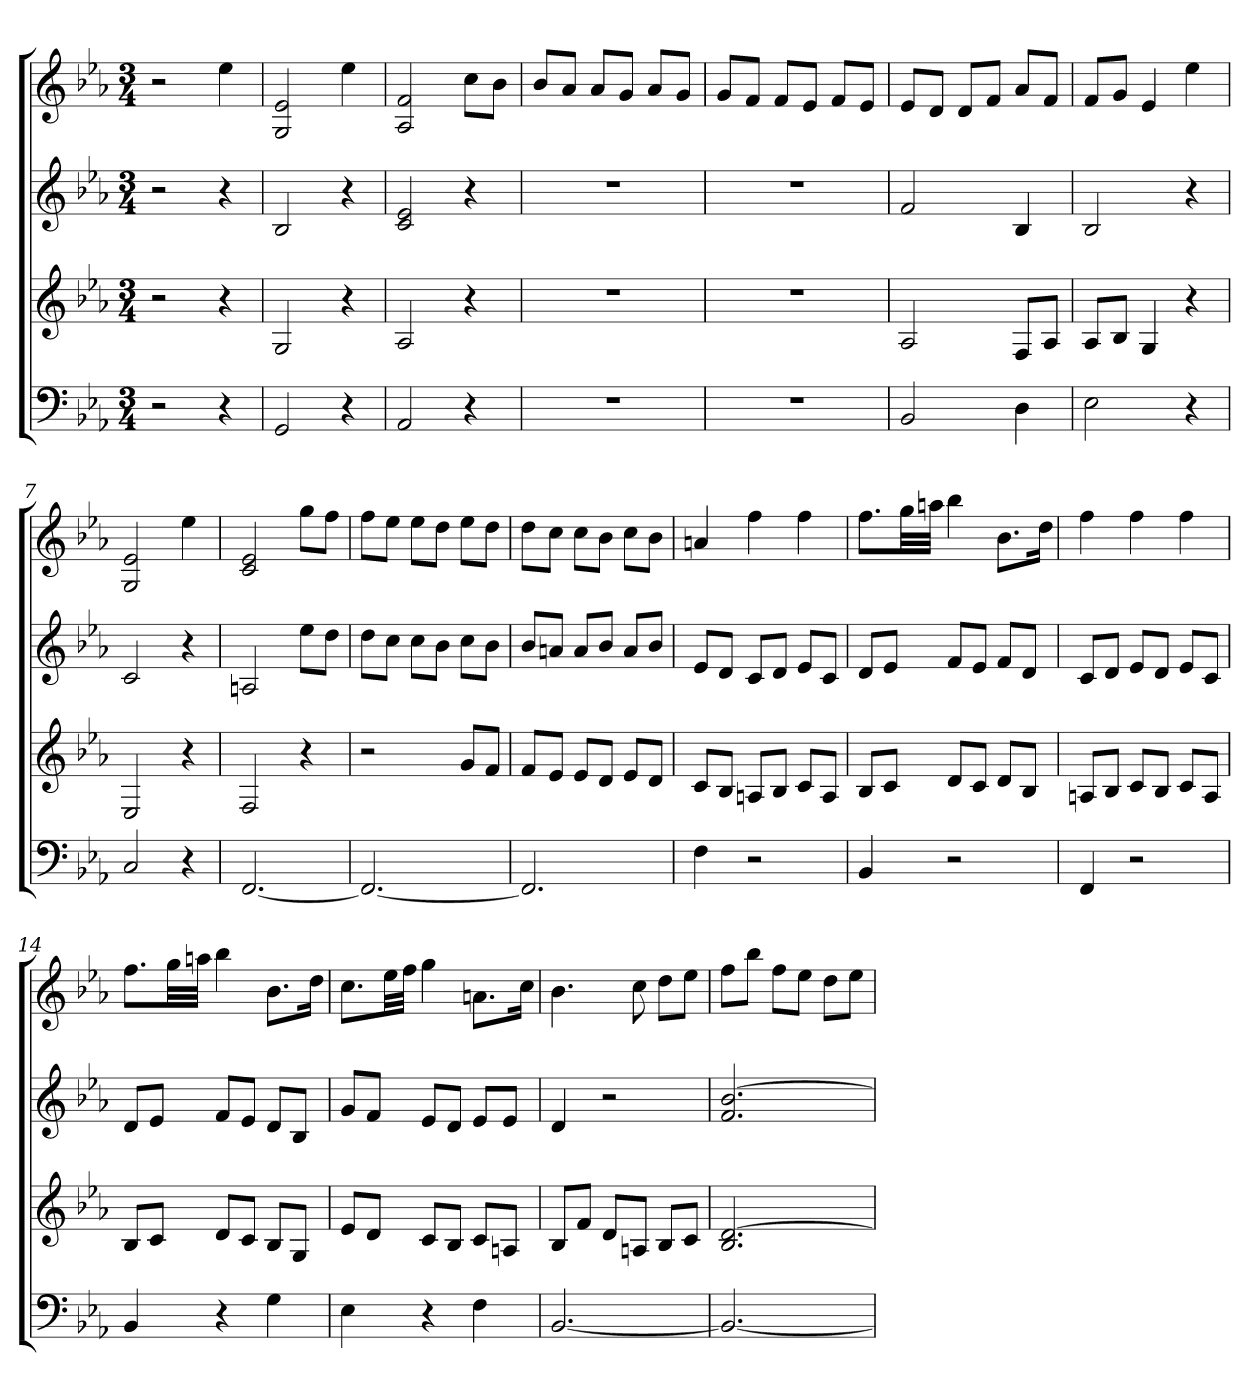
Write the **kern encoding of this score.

**kern	**kern	**kern	**kern
*part4	*part3	*part2	*part1
*staff4	*staff3	*staff2	*staff1
*k[b-e-a-]	*k[b-e-a-]	*k[b-e-a-]	*k[b-e-a-]
*E-:	*E-:	*E-:	*E-:
*M3/4	*M3/4	*M3/4	*M3/4
=	=	=	=
2r	2r	2r	2r
4r	4r	4r	4ee-
=1	=1	=1	=1
2GG	2G	2B-	2G 2e-
4r	4r	4r	4ee-
=2	=2	=2	=2
2AA-	2A-	2c 2e-	2A- 2f
4r	4r	4r	8ccL
.	.	.	8b-J
=3	=3	=3	=3
2.r	2.r	2.r	8b-L
.	.	.	8a-J
.	.	.	8a-L
.	.	.	8gJ
.	.	.	8a-L
.	.	.	8gJ
=4	=4	=4	=4
2.r	2.r	2.r	8gL
.	.	.	8fJ
.	.	.	8fL
.	.	.	8e-J
.	.	.	8fL
.	.	.	8e-J
=5	=5	=5	=5
2BB-	2A-	2f	8e-L
.	.	.	8dJ
.	.	.	8dL
.	.	.	8fJ
4D	8FL	4B-	8a-L
.	8A-J	.	8fJ
=6	=6	=6	=6
2E-	8A-L	2B-	8fL
.	8B-J	.	8gJ
.	4G	.	4e-
4r	4r	4r	4ee-
=7	=7	=7	=7
2C	2E-	2c	2G 2e-
4r	4r	4r	4ee-
=8	=8	=8	=8
[2.FF	2F	2An	2c 2e-
.	4r	8ee-L	8ggL
.	.	8ddJ	8ffJ
=9	=9	=9	=9
2.FF_	2r	8ddL	8ffL
.	.	8ccJ	8ee-J
.	.	8ccL	8ee-L
.	.	8b-J	8ddJ
.	8gL	8ccL	8ee-L
.	8fJ	8b-J	8ddJ
=10	=10	=10	=10
2.FF]	8fL	8b-L	8ddL
.	8e-J	8anJ	8ccJ
.	8e-L	8aL	8ccL
.	8dJ	8b-J	8b-J
.	8e-L	8aL	8ccL
.	8dJ	8b-J	8b-J
=11	=11	=11	=11
4F	8cL	8e-L	4an
.	8B-J	8dJ	.
2r	8AnL	8cL	4ff
.	8B-J	8dJ	.
.	8cL	8e-L	4ff
.	8AJ	8cJ	.
=12	=12	=12	=12
4BB-	8B-L	8dL	8.ffL
.	8cJ	8e-J	.
.	.	.	32ggLL
.	.	.	32aanJJJ
2r	8dL	8fL	4bb-
.	8cJ	8e-J	.
.	8dL	8fL	8.b-L
.	8B-J	8dJ	.
.	.	.	16ddJk
=13	=13	=13	=13
4FF	8AnL	8cL	4ff
.	8B-J	8dJ	.
2r	8cL	8e-L	4ff
.	8B-J	8dJ	.
.	8cL	8e-L	4ff
.	8AJ	8cJ	.
=14	=14	=14	=14
4BB-	8B-L	8dL	8.ffL
.	8cJ	8e-J	.
.	.	.	32ggLL
.	.	.	32aanJJJ
4r	8dL	8fL	4bb-
.	8cJ	8e-J	.
4G	8B-L	8dL	8.b-L
.	8GJ	8B-J	.
.	.	.	16ddJk
=15	=15	=15	=15
4E-	8e-L	8gL	8.ccL
.	8dJ	8fJ	.
.	.	.	32ee-LL
.	.	.	32ffJJJ
4r	8cL	8e-L	4gg
.	8B-J	8dJ	.
4F	8cL	8e-L	8.anL
.	8AnJ	8e-J	.
.	.	.	16ccJk
=16	=16	=16	=16
[2.BB-	8B-L	4d	4.b-
.	8fJ	.	.
.	8dL	2r	.
.	8AnJ	.	8cc
.	8B-L	.	8ddL
.	8cJ	.	8ee-J
=17	=17	=17	=17
2.BB-_	2.B- [2.d	2.f [2.b-	8ffL
.	.	.	8bb-J
.	.	.	8ffL
.	.	.	8ee-J
.	.	.	8ddL
.	.	.	8ee-J
=	=	=	=
*-	*-	*-	*-
